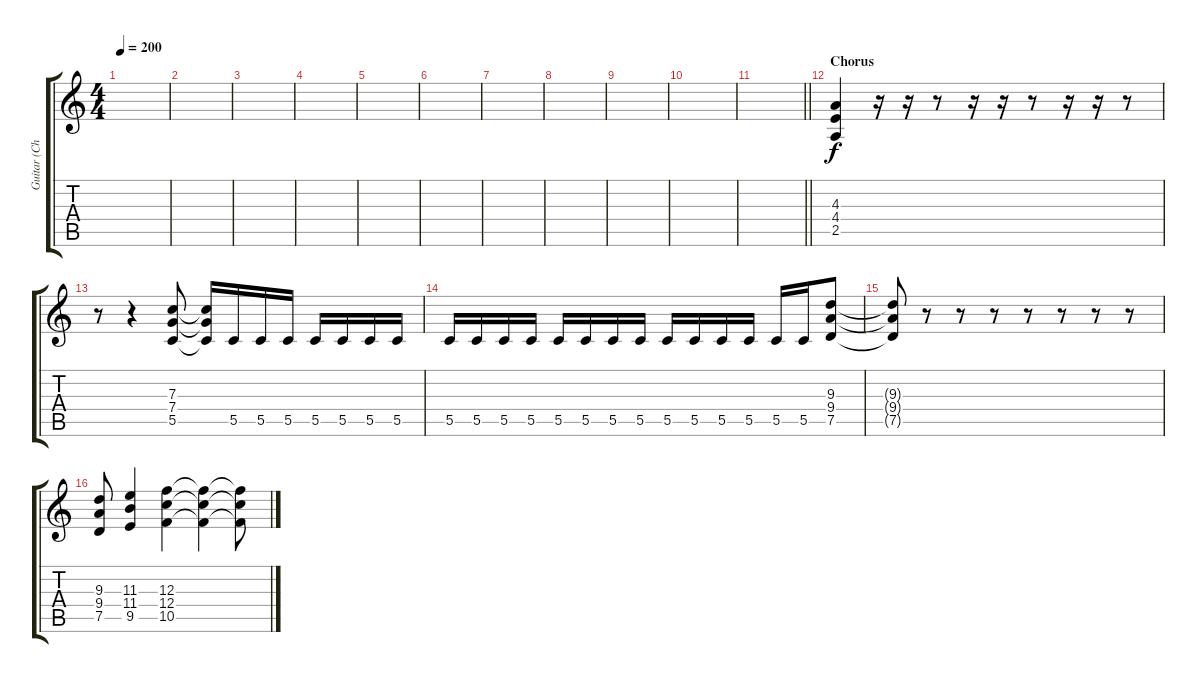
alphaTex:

\track ("Guitar (Chorus)" "Guitar (Ch") {instrument distortionguitar}
\staff {score tabs}
\tuning (D4 A3 F3 C3 G2 D2) {hide}
\ts (4 4)
\tempo 200
\clef g2
\ks c
|
|
|
|
|
|
|
|
|
|
\barLineRight lightlight
|
\section ("" "Chorus")
(4.3 4.4 2.5).4{volume 16} r.16 r.16 r.8 r.16 r.16 r.8 r.16 r.16 r.8 |
r.8 r.4 (7.3 7.4 5.5).8 (7.3{t} 7.4{t} 5.5{t}).16 5.5.16 5.5.16 5.5.16 5.5.16 5.5.16 5.5.16 5.5.16 |
5.5.16 5.5.16 5.5.16 5.5.16 5.5.16 5.5.16 5.5.16 5.5.16 5.5.16 5.5.16 5.5.16 5.5.16 5.5.16 5.5.16 (9.3 9.4 7.5).8 |
(9.3{t} 9.4{t} 7.5{t}).8 r.8 r.8 r.8 r.8 r.8 r.8 r.8 |
(9.3 9.4 7.5).8 (11.3 11.4 9.5).4 (12.3 12.4 10.5).4 (12.3{t} 12.4{t} 10.5{t}).4 (12.3{t} 12.4{t} 10.5{t}).8
